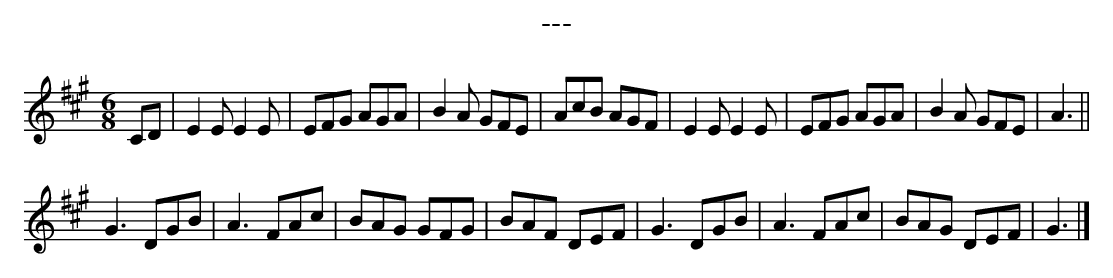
X:1
T:---
M:6/8
K:Amaj
L:1/8
CD|E2E E2E|EFG AGA|B2A GFE|AcB AGF|E2E E2E|EFG AGA|B2A GFE|A3||
G3 DGB|A3 FAc|BAG GFG|BAF DEF|G3 DGB|A3 FAc|BAG DEF|G3|]
